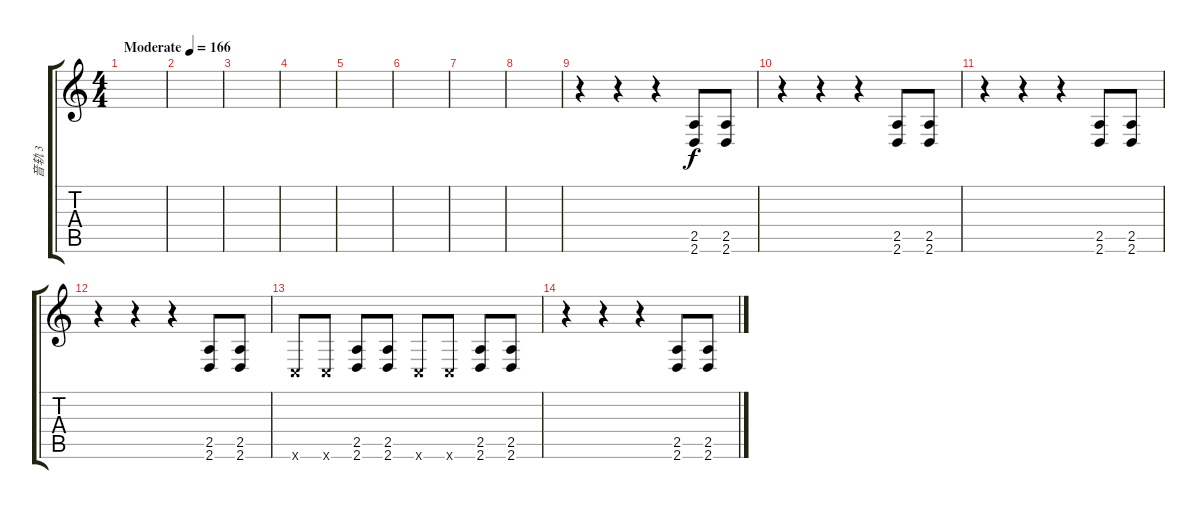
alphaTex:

\track ("音轨 3" "音轨 3") {instrument distortionguitar}
\staff {score tabs}
\tuning (D4 A3 F3 C3 G2 C2) {hide}
\ts (4 4)
\tempo (166 "Moderate")
\clef g2
\ks c
|
|
|
|
|
|
|
|
r.4 r.4 r.4 (2.5 2.6).8 (2.5 2.6).8 |
r.4 r.4 r.4 (2.5 2.6).8 (2.5 2.6).8 |
r.4 r.4 r.4 (2.5 2.6).8 (2.5 2.6).8 |
r.4 r.4 r.4 (2.5 2.6).8 (2.5 2.6).8 |
0.6{x}.8 0.6{x}.8 (2.5 2.6).8 (2.5 2.6).8 0.6{x}.8 0.6{x}.8 (2.5 2.6).8 (2.5 2.6).8 |
r.4 r.4 r.4 (2.5 2.6).8 (2.5 2.6).8
